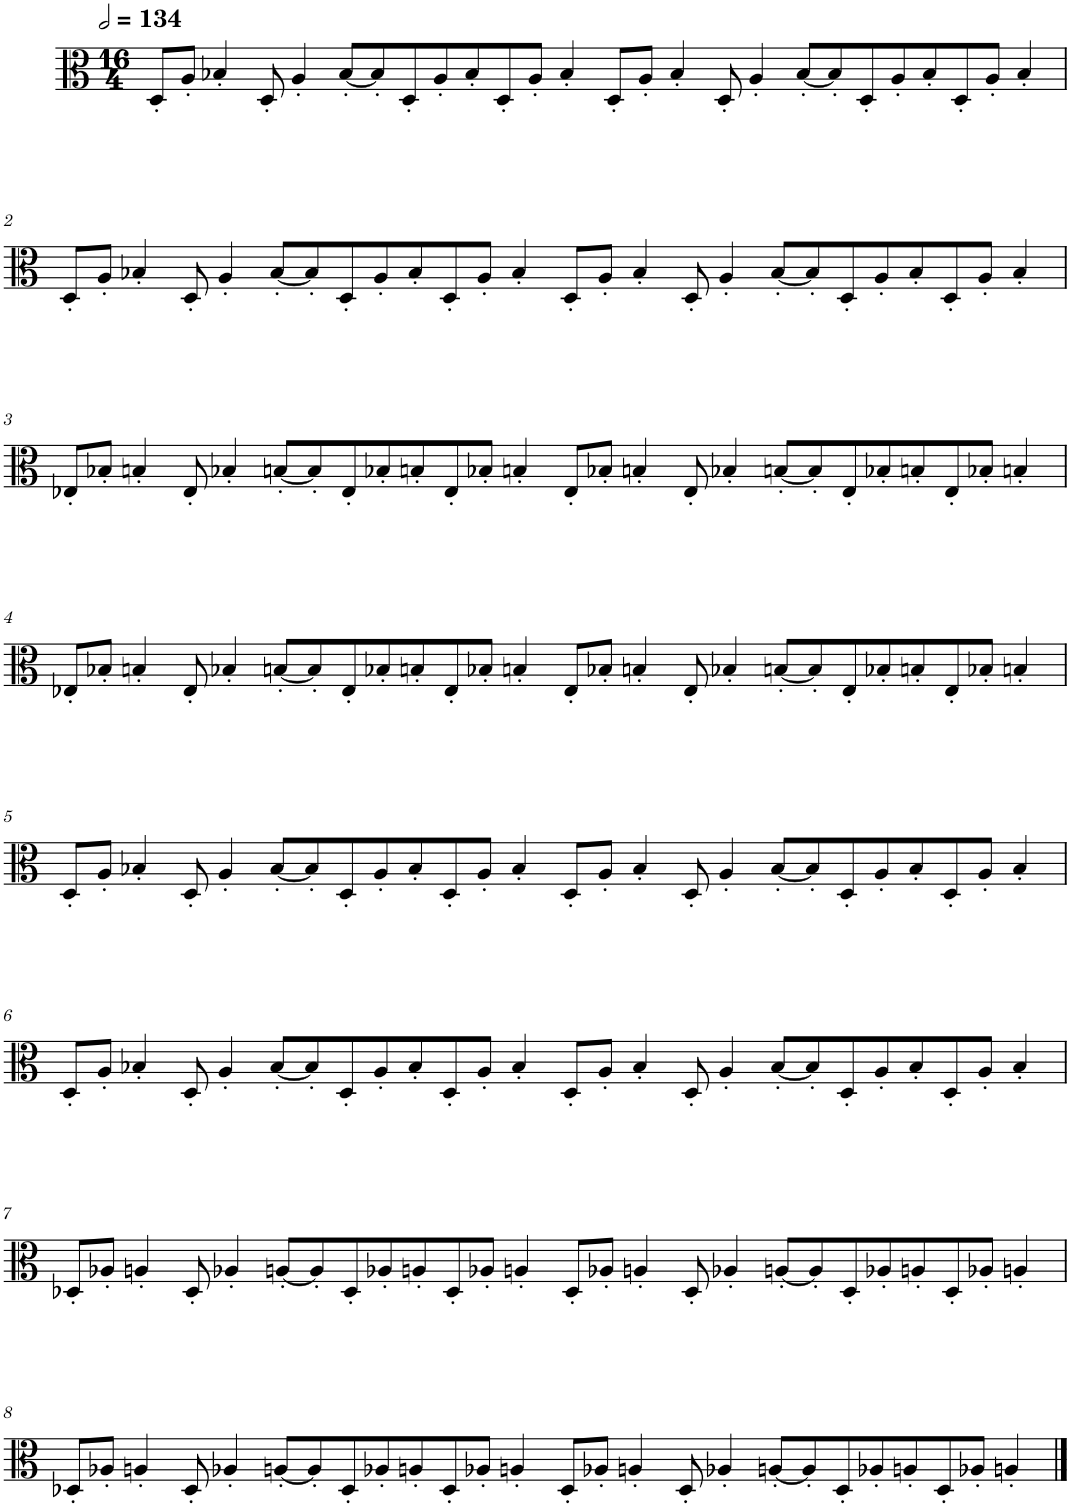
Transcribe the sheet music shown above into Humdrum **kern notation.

**kern
*part1
*staff1
*I"Viola
*I'Vla.
*clefC3
*k[]
*M16/4
*MM268
=1
8D'/L
8A'/J
4B-X'/
8D'/
4A'/
[8B-'/L
8B-'/]
8D'/
8A'/
8B-'/
8D'/
8A'/J
4B-'/
8D'/L
8A'/J
4B-'/
8D'/
4A'/
[8B-'/L
8B-'/]
8D'/
8A'/
8B-'/
8D'/
8A'/J
4B-'/
!!LO:LB:g=z
=2
8D'/L
8A'/J
4B-X'/
8D'/
4A'/
[8B-'/L
8B-'/]
8D'/
8A'/
8B-'/
8D'/
8A'/J
4B-'/
8D'/L
8A'/J
4B-'/
8D'/
4A'/
[8B-'/L
8B-'/]
8D'/
8A'/
8B-'/
8D'/
8A'/J
4B-'/
!!LO:LB:g=z
=3
8E-X'/L
8B-X'/J
4Bn'/
8E-'/
4B-X'/
[8Bn'/L
8B'/]
8E-'/
8B-X'/
8Bn'/
8E-'/
8B-X'/J
4Bn'/
8E-'/L
8B-X'/J
4Bn'/
8E-'/
4B-X'/
[8Bn'/L
8B'/]
8E-'/
8B-X'/
8Bn'/
8E-'/
8B-X'/J
4Bn'/
!!LO:LB:g=z
=4
8E-X'/L
8B-X'/J
4Bn'/
8E-'/
4B-X'/
[8Bn'/L
8B'/]
8E-'/
8B-X'/
8Bn'/
8E-'/
8B-X'/J
4Bn'/
8E-'/L
8B-X'/J
4Bn'/
8E-'/
4B-X'/
[8Bn'/L
8B'/]
8E-'/
8B-X'/
8Bn'/
8E-'/
8B-X'/J
4Bn'/
!!LO:LB:g=z
=5
8D'/L
8A'/J
4B-X'/
8D'/
4A'/
[8B-'/L
8B-'/]
8D'/
8A'/
8B-'/
8D'/
8A'/J
4B-'/
8D'/L
8A'/J
4B-'/
8D'/
4A'/
[8B-'/L
8B-'/]
8D'/
8A'/
8B-'/
8D'/
8A'/J
4B-'/
!!LO:LB:g=z
=6
8D'/L
8A'/J
4B-X'/
8D'/
4A'/
[8B-'/L
8B-'/]
8D'/
8A'/
8B-'/
8D'/
8A'/J
4B-'/
8D'/L
8A'/J
4B-'/
8D'/
4A'/
[8B-'/L
8B-'/]
8D'/
8A'/
8B-'/
8D'/
8A'/J
4B-'/
!!LO:LB:g=z
=7
8D-X'/L
8A-X'/J
4An'/
8D-'/
4A-X'/
[8An'/L
8A'/]
8D-'/
8A-X'/
8An'/
8D-'/
8A-X'/J
4An'/
8D-'/L
8A-X'/J
4An'/
8D-'/
4A-X'/
[8An'/L
8A'/]
8D-'/
8A-X'/
8An'/
8D-'/
8A-X'/J
4An'/
!!LO:LB:g=z
=8
8D-X'/L
8A-X'/J
4An'/
8D-'/
4A-X'/
[8An'/L
8A'/]
8D-'/
8A-X'/
8An'/
8D-'/
8A-X'/J
4An'/
8D-'/L
8A-X'/J
4An'/
8D-'/
4A-X'/
[8An'/L
8A'/]
8D-'/
8A-X'/
8An'/
8D-'/
8A-X'/J
4An'/
==
*-
